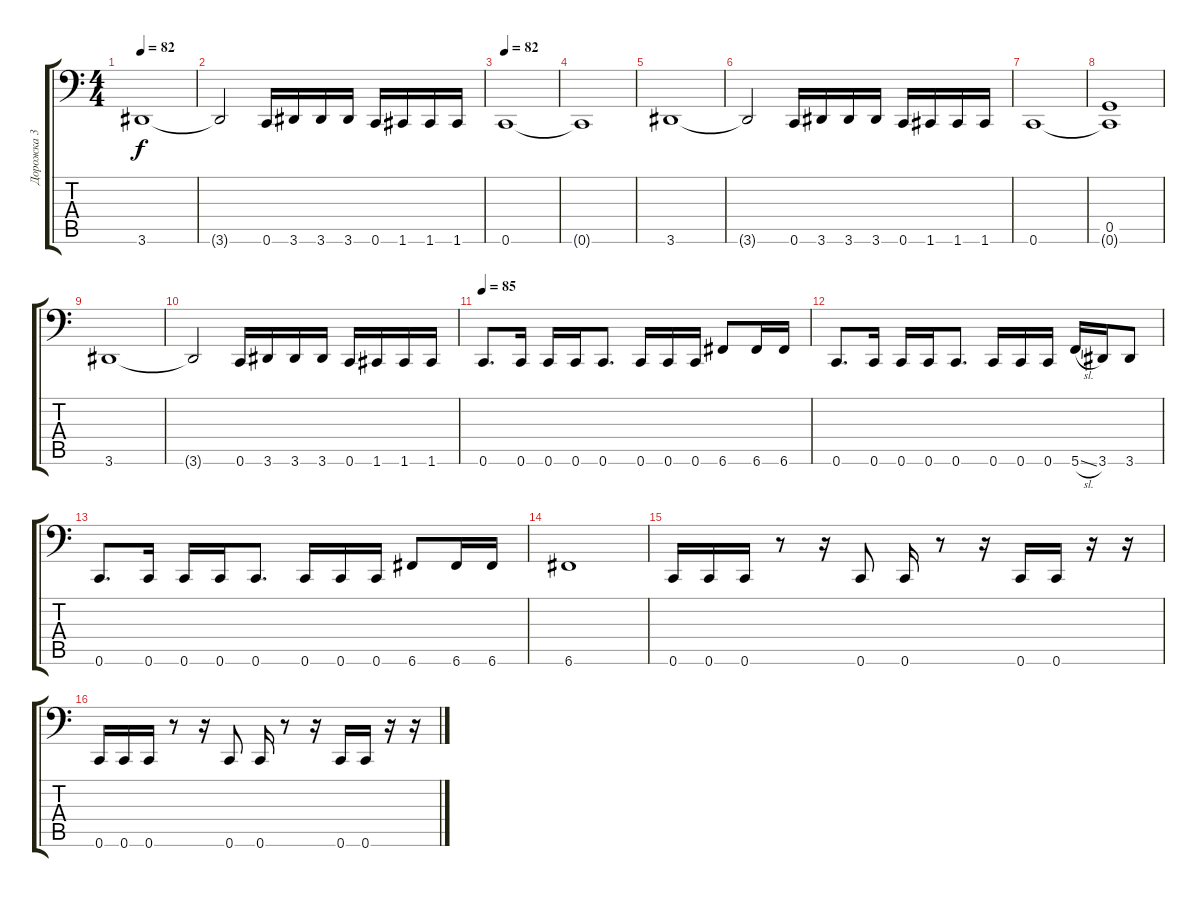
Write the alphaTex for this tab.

\track ("Дорожка 3" "Дорожка 3") {instrument electricbasspick}
\staff {score tabs}
\tuning (D3 A2 F2 C2 G1 C1) {hide}
\ts (4 4)
\tempo 82
\clef f4
\ks c
3.6.1{dy f} |
3.6{t}.2 0.6.16 3.6.16 3.6.16 3.6.16 0.6.16 1.6.16 1.6.16 1.6.16 |
\tempo 82
0.6.1 |
0.6{t}.1 |
3.6.1 |
3.6{t}.2 0.6.16 3.6.16 3.6.16 3.6.16 0.6.16 1.6.16 1.6.16 1.6.16 |
0.6.1 |
(0.5 0.6{t}).1 |
3.6.1 |
3.6{t}.2 0.6.16 3.6.16 3.6.16 3.6.16 0.6.16 1.6.16 1.6.16 1.6.16 |
\tempo 85
0.6.8{d} 0.6.16 0.6.16 0.6.16 0.6.8{d} 0.6.16 0.6.16 0.6.16 6.6.8 6.6.16 6.6.16 |
0.6.8{d} 0.6.16 0.6.16 0.6.16 0.6.8{d} 0.6.16 0.6.16 0.6.16 5.6{sl}.16 3.6.16 3.6.8 |
0.6.8{d} 0.6.16 0.6.16 0.6.16 0.6.8{d} 0.6.16 0.6.16 0.6.16 6.6.8 6.6.16 6.6.16 |
6.6.1 |
0.6.16 0.6.16 0.6.16 r.8 r.16 0.6.8 0.6.16 r.8 r.16 0.6.16 0.6.16 r.16 r.16 |
0.6.16 0.6.16 0.6.16 r.8 r.16 0.6.8 0.6.16 r.8 r.16 0.6.16 0.6.16 r.16 r.16
